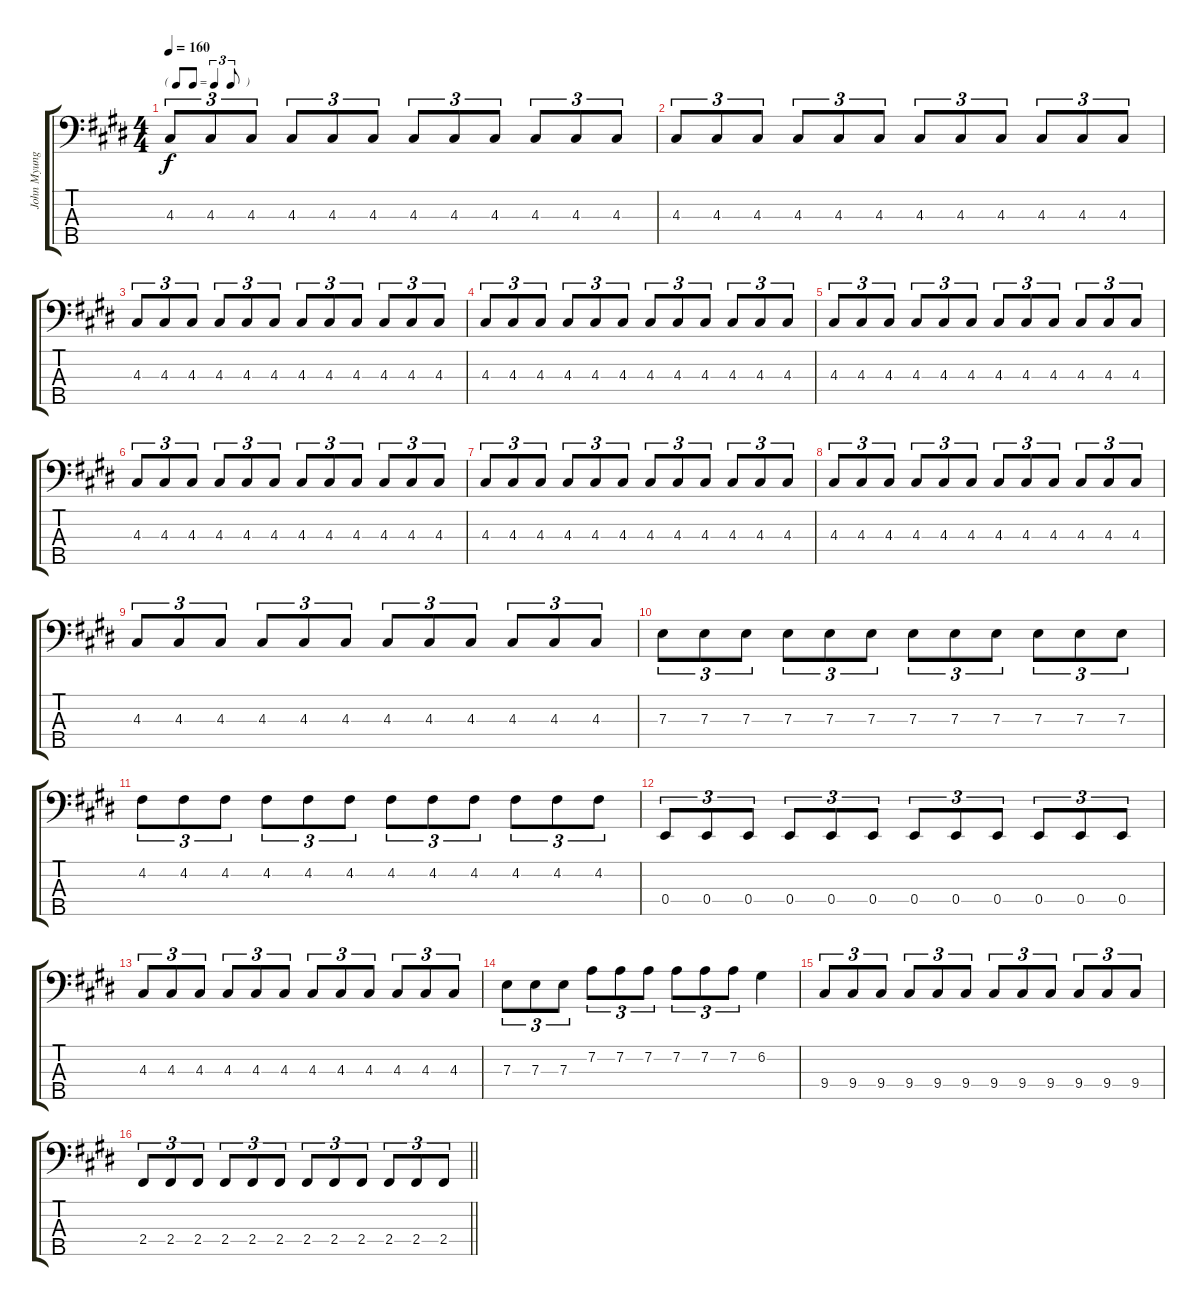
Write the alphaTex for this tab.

\track ("John Myung" "John Myung") {instrument electricbassfinger}
\staff {score tabs}
\tuning (G2 D2 A1 E1 B0) {hide}
\ts (4 4)
\tf triplet8th
\tempo 160
\clef f4
\ks e
4.3.8{tu (3 2) dy f} 4.3.8{tu (3 2)} 4.3.8{tu (3 2)} 4.3.8{tu (3 2)} 4.3.8{tu (3 2)} 4.3.8{tu (3 2)} 4.3.8{tu (3 2)} 4.3.8{tu (3 2)} 4.3.8{tu (3 2)} 4.3.8{tu (3 2)} 4.3.8{tu (3 2)} 4.3.8{tu (3 2)} |
4.3.8{tu (3 2)} 4.3.8{tu (3 2)} 4.3.8{tu (3 2)} 4.3.8{tu (3 2)} 4.3.8{tu (3 2)} 4.3.8{tu (3 2)} 4.3.8{tu (3 2)} 4.3.8{tu (3 2)} 4.3.8{tu (3 2)} 4.3.8{tu (3 2)} 4.3.8{tu (3 2)} 4.3.8{tu (3 2)} |
4.3.8{tu (3 2)} 4.3.8{tu (3 2)} 4.3.8{tu (3 2)} 4.3.8{tu (3 2)} 4.3.8{tu (3 2)} 4.3.8{tu (3 2)} 4.3.8{tu (3 2)} 4.3.8{tu (3 2)} 4.3.8{tu (3 2)} 4.3.8{tu (3 2)} 4.3.8{tu (3 2)} 4.3.8{tu (3 2)} |
4.3.8{tu (3 2)} 4.3.8{tu (3 2)} 4.3.8{tu (3 2)} 4.3.8{tu (3 2)} 4.3.8{tu (3 2)} 4.3.8{tu (3 2)} 4.3.8{tu (3 2)} 4.3.8{tu (3 2)} 4.3.8{tu (3 2)} 4.3.8{tu (3 2)} 4.3.8{tu (3 2)} 4.3.8{tu (3 2)} |
4.3.8{tu (3 2)} 4.3.8{tu (3 2)} 4.3.8{tu (3 2)} 4.3.8{tu (3 2)} 4.3.8{tu (3 2)} 4.3.8{tu (3 2)} 4.3.8{tu (3 2)} 4.3.8{tu (3 2)} 4.3.8{tu (3 2)} 4.3.8{tu (3 2)} 4.3.8{tu (3 2)} 4.3.8{tu (3 2)} |
4.3.8{tu (3 2)} 4.3.8{tu (3 2)} 4.3.8{tu (3 2)} 4.3.8{tu (3 2)} 4.3.8{tu (3 2)} 4.3.8{tu (3 2)} 4.3.8{tu (3 2)} 4.3.8{tu (3 2)} 4.3.8{tu (3 2)} 4.3.8{tu (3 2)} 4.3.8{tu (3 2)} 4.3.8{tu (3 2)} |
4.3.8{tu (3 2)} 4.3.8{tu (3 2)} 4.3.8{tu (3 2)} 4.3.8{tu (3 2)} 4.3.8{tu (3 2)} 4.3.8{tu (3 2)} 4.3.8{tu (3 2)} 4.3.8{tu (3 2)} 4.3.8{tu (3 2)} 4.3.8{tu (3 2)} 4.3.8{tu (3 2)} 4.3.8{tu (3 2)} |
4.3.8{tu (3 2)} 4.3.8{tu (3 2)} 4.3.8{tu (3 2)} 4.3.8{tu (3 2)} 4.3.8{tu (3 2)} 4.3.8{tu (3 2)} 4.3.8{tu (3 2)} 4.3.8{tu (3 2)} 4.3.8{tu (3 2)} 4.3.8{tu (3 2)} 4.3.8{tu (3 2)} 4.3.8{tu (3 2)} |
4.3.8{tu (3 2)} 4.3.8{tu (3 2)} 4.3.8{tu (3 2)} 4.3.8{tu (3 2)} 4.3.8{tu (3 2)} 4.3.8{tu (3 2)} 4.3.8{tu (3 2)} 4.3.8{tu (3 2)} 4.3.8{tu (3 2)} 4.3.8{tu (3 2)} 4.3.8{tu (3 2)} 4.3.8{tu (3 2)} |
7.3.8{tu (3 2)} 7.3.8{tu (3 2)} 7.3.8{tu (3 2)} 7.3.8{tu (3 2)} 7.3.8{tu (3 2)} 7.3.8{tu (3 2)} 7.3.8{tu (3 2)} 7.3.8{tu (3 2)} 7.3.8{tu (3 2)} 7.3.8{tu (3 2)} 7.3.8{tu (3 2)} 7.3.8{tu (3 2)} |
4.2.8{tu (3 2)} 4.2.8{tu (3 2)} 4.2.8{tu (3 2)} 4.2.8{tu (3 2)} 4.2.8{tu (3 2)} 4.2.8{tu (3 2)} 4.2.8{tu (3 2)} 4.2.8{tu (3 2)} 4.2.8{tu (3 2)} 4.2.8{tu (3 2)} 4.2.8{tu (3 2)} 4.2.8{tu (3 2)} |
0.4.8{tu (3 2)} 0.4.8{tu (3 2)} 0.4.8{tu (3 2)} 0.4.8{tu (3 2)} 0.4.8{tu (3 2)} 0.4.8{tu (3 2)} 0.4.8{tu (3 2)} 0.4.8{tu (3 2)} 0.4.8{tu (3 2)} 0.4.8{tu (3 2)} 0.4.8{tu (3 2)} 0.4.8{tu (3 2)} |
4.3.8{tu (3 2)} 4.3.8{tu (3 2)} 4.3.8{tu (3 2)} 4.3.8{tu (3 2)} 4.3.8{tu (3 2)} 4.3.8{tu (3 2)} 4.3.8{tu (3 2)} 4.3.8{tu (3 2)} 4.3.8{tu (3 2)} 4.3.8{tu (3 2)} 4.3.8{tu (3 2)} 4.3.8{tu (3 2)} |
7.3.8{tu (3 2)} 7.3.8{tu (3 2)} 7.3.8{tu (3 2)} 7.2.8{tu (3 2)} 7.2.8{tu (3 2)} 7.2.8{tu (3 2)} 7.2.8{tu (3 2)} 7.2.8{tu (3 2)} 7.2.8{tu (3 2)} 6.2.4 |
9.4.8{tu (3 2)} 9.4.8{tu (3 2)} 9.4.8{tu (3 2)} 9.4.8{tu (3 2)} 9.4.8{tu (3 2)} 9.4.8{tu (3 2)} 9.4.8{tu (3 2)} 9.4.8{tu (3 2)} 9.4.8{tu (3 2)} 9.4.8{tu (3 2)} 9.4.8{tu (3 2)} 9.4.8{tu (3 2)} |
\barLineRight lightlight
2.4.8{tu (3 2)} 2.4.8{tu (3 2)} 2.4.8{tu (3 2)} 2.4.8{tu (3 2)} 2.4.8{tu (3 2)} 2.4.8{tu (3 2)} 2.4.8{tu (3 2)} 2.4.8{tu (3 2)} 2.4.8{tu (3 2)} 2.4.8{tu (3 2)} 2.4.8{tu (3 2)} 2.4.8{tu (3 2)}
